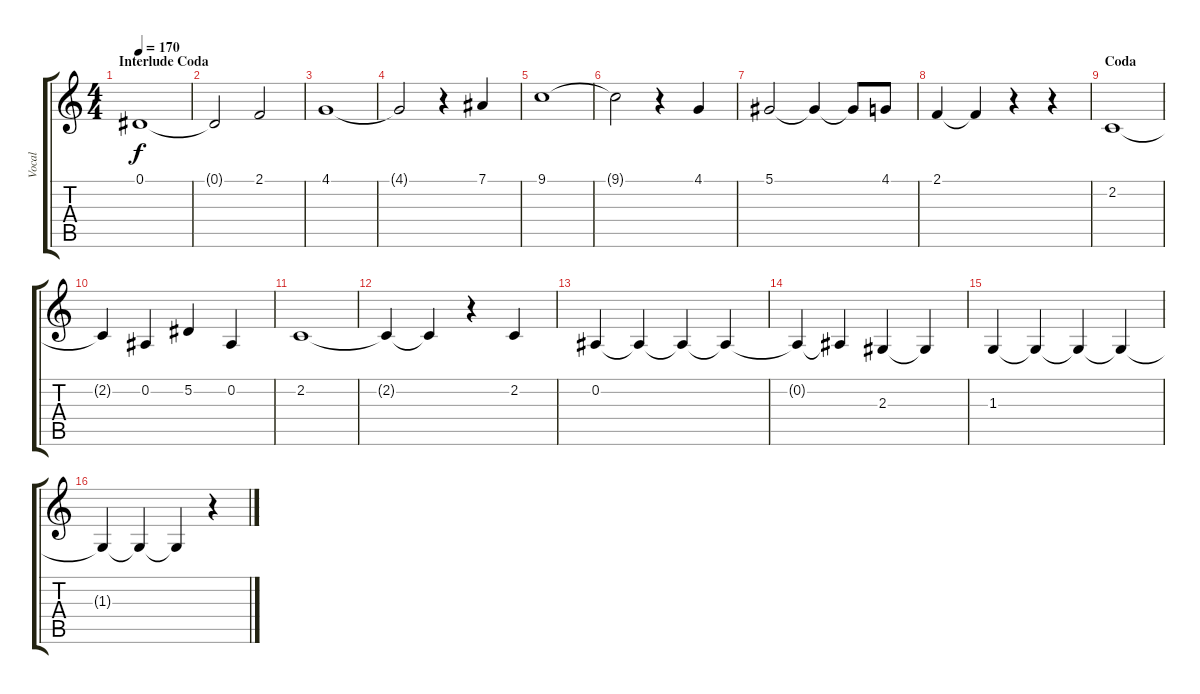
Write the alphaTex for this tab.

\track ("Vocal" "Vocal") {instrument tenorsax}
\staff {score tabs}
\tuning (Eb4 Bb3 Gb3 Db3 Ab2 Eb2) {hide}
\ts (4 4)
\section ("" "Interlude Coda")
\tempo 170
\clef g2
\ks c
0.1.1{dy f} |
0.1{t}.2 2.1.2 |
4.1.1 |
4.1{t}.2 r.4 7.1.4 |
9.1.1 |
9.1{t}.2 r.4 4.1.4 |
5.1.2 5.1{t}.4 5.1{t}.8 4.1.8 |
2.1.4 2.1{t}.4 r.4 r.4 |
\section ("" "Coda")
2.2.1 |
2.2{t}.4 0.2.4 5.2.4 0.2.4 |
2.2.1 |
2.2{t}.4 2.2{t}.4 r.4 2.2.4 |
0.2.4 0.2{t}.4 0.2{t}.4 0.2{t}.4 |
0.2{t}.4 0.2{t}.4 2.3.4 2.3{t}.4 |
1.3.4 1.3{t}.4 1.3{t}.4 1.3{t}.4 |
1.3{t}.4 1.3{t}.4 1.3{t}.4 r.4
